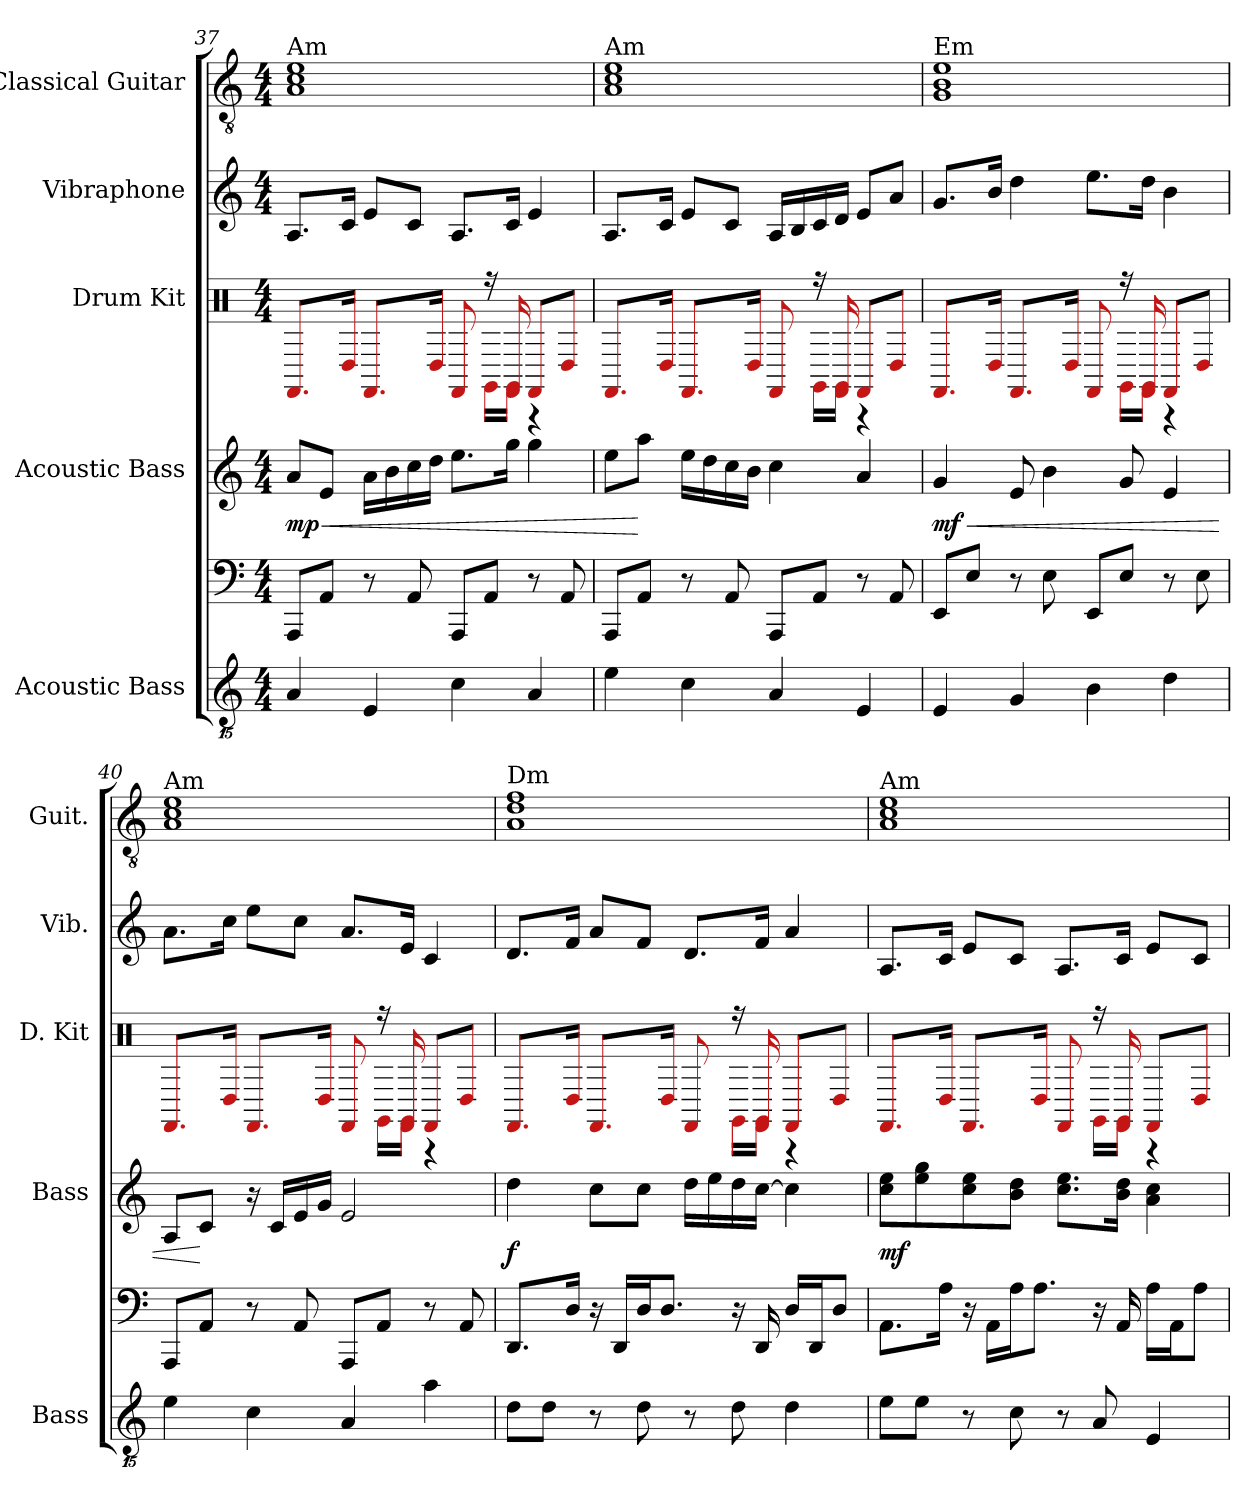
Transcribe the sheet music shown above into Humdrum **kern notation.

**kern	**kern	**kern	**dynam	**kern	**kern	**kern
*part5	*part5	*part4	*part4	*part3	*part2	*part1
*staff6	*staff5	*staff4	*staff4	*staff3	*staff2	*staff1
*I"Acoustic Bass	*	*I"Acoustic Bass	*	*I"Drum Kit	*I"Vibraphone	*I"Classical Guitar
*I'Bass	*	*I'Bass	*	*I'D. Kit	*I'Vib.	*I'Guit.
*clefGvv2	*clefF4	*clefG2	*	*clefX	*clefG2	*clefGv2
*ITrd7c12	*	*	*	*	*	*
*M4/4	*M4/4	*M4/4	*	*M4/4	*M4/4	*M4/4
=37	=37	=37	=37	=37	=37	=37
!	!	!	!	!	!	!LO:TX:t=Am
!	!	!	!LO:HP:b	!	!	!
*	*	*	*	*^	*	*
4AAA	8AAAL	8aL	< mp	8.FF/L	2ryy	8.AL	1A 1c 1e
.	8AAJ	8eJ	.	.	.	.	.
.	.	.	.	16D/Jk	.	16cJk	.
4EEE	8r	16aLL	.	8.FF/L	.	8eL	.
.	.	16b	.	.	.	.	.
.	8AA	16cc	.	.	.	8cJ	.
.	.	16ddJJ	.	16D/Jk	.	.	.
4CC	8AAAL	8.eeL	.	8FF/	8ryy	8.AL	.
.	8AAJ	.	.	16r	16GG#\LL	.	.
.	.	16ggJk	.	16FF/	16GG#\JJ	16cJk	.
4AAA	8r	4gg	.	8FF/L	4r	4e	.
.	8AA	.	.	8D/J	.	.	.
=38	=38	=38	=38	=38	=38	=38	=38
!	!	!	!	!	!	!	!LO:TX:t=Am
4EE	8AAAL	8eeL	.	8.FF/L	2ryy	8.AL	1A 1c 1e
.	8AAJ	8aaJ	[	.	.	.	.
.	.	.	.	16D/Jk	.	16cJk	.
4CC	8r	16eeLL	.	8.FF/L	.	8eL	.
.	.	16dd	.	.	.	.	.
.	8AA	16cc	.	.	.	8cJ	.
.	.	16bJJ	.	16D/Jk	.	.	.
4AAA	8AAAL	4cc	.	8FF/	8ryy	16ALL	.
.	.	.	.	.	.	16B	.
.	8AAJ	.	.	16r	16GG#\LL	16c	.
.	.	.	.	16FF/	16GG#\JJ	16dJJ	.
4EEE	8r	4a	.	8FF/L	4r	8eL	.
.	8AA	.	.	8D/J	.	8aJ	.
!!LO:LB:g=z
=39	=39	=39	=39	=39	=39	=39	=39
!	!	!	!	!	!	!	!LO:TX:t=Em
!	!	!	!LO:HP:b	!	!	!	!
4EEE	8EEL	4g	< mf	8.FF/L	2ryy	8.gL	1G 1B 1e
.	8EJ	.	.	.	.	.	.
.	.	.	.	16D/Jk	.	16bJk	.
4GGG	8r	8e	.	8.FF/L	.	4dd	.
.	8E	4b	.	.	.	.	.
.	.	.	.	16D/Jk	.	.	.
4BBB	8EEL	.	.	8FF/	8ryy	8.eeL	.
.	8EJ	8g	.	16r	16GG#\LL	.	.
.	.	.	.	16FF/	16GG#\JJ	16ddJk	.
4DD	8r	4e	.	8FF/L	4r	4b	.
.	8E	.	.	8D/J	.	.	.
=40	=40	=40	=40	=40	=40	=40	=40
!	!	!	!	!	!	!	!LO:TX:t=Am
4EE	8AAAL	8AL	.	8.FF/L	2ryy	8.aL	1A 1c 1e
.	8AAJ	8cJ	[	.	.	.	.
.	.	.	.	16D/Jk	.	16ccJk	.
4CC	8r	16r	.	8.FF/L	.	8eeL	.
.	.	16cLL	.	.	.	.	.
.	8AA	16e	.	.	.	8ccJ	.
.	.	16gJJ	.	16D/Jk	.	.	.
4AAA	8AAAL	2e	.	8FF/	8ryy	8.aL	.
.	8AAJ	.	.	16r	16GG#\LL	.	.
.	.	.	.	16FF/	16GG#\JJ	16eJk	.
4AA	8r	.	.	8FF/L	4r	4c	.
.	8AA	.	.	8D/J	.	.	.
=41	=41	=41	=41	=41	=41	=41	=41
!	!	!	!	!	!	!	!LO:TX:t=Dm
8DDL	8.DDL	4dd	f	8.FF/L	2ryy	8.dL	1A 1d 1f
8DDJ	.	.	.	.	.	.	.
.	16DJk	.	.	16D/Jk	.	16fJk	.
8r	16r	8ccL	.	8.FF/L	.	8aL	.
.	16DDLL	.	.	.	.	.	.
8DD	16DJ	8ccJ	.	.	.	8fJ	.
.	8.DJ	.	.	16D/Jk	.	.	.
8r	.	16ddLL	.	8FF/	8ryy	8.dL	.
.	.	16ee	.	.	.	.	.
8DD	16r	16dd	.	16r	16GG#\LL	.	.
.	16DD	[16ccJJ	.	16FF/	16GG#\JJ	16fJk	.
4DD	16DLL	4cc]	.	8FF/L	4r	4a	.
.	16DDJ	.	.	.	.	.	.
.	8DJ	.	.	8D/J	.	.	.
!!LO:PB:g=z
=42	=42	=42	=42	=42	=42	=42	=42
!	!	!	!	!	!	!	!LO:TX:t=Am
8EEL	8.AAL	8cc 8eeL	mf	8.FF/L	2ryy	8.AL	1A 1c 1e
8EEJ	.	8ee 8gg	.	.	.	.	.
.	16AJk	.	.	16D/Jk	.	16cJk	.
8r	16r	8cc 8ee	.	8.FF/L	.	8eL	.
.	16AALL	.	.	.	.	.	.
8CC	16AJ	8b 8ddJ	.	.	.	8cJ	.
.	8.AJ	.	.	16D/Jk	.	.	.
8r	.	8.cc 8.eeL	.	8FF/	8ryy	8.AL	.
8AAA	16r	.	.	16r	16GG#\LL	.	.
.	16AA	16b 16ddJk	.	16FF/	16GG#\JJ	16cJk	.
4EEE	16ALL	4a 4cc	.	8FF/L	4r	8eL	.
.	16AAJ	.	.	.	.	.	.
.	8AJ	.	.	8D/J	.	8cJ	.
*	*	*	*	*v	*v	*	*
=	=	=	=	=	=	=
*-	*-	*-	*-	*-	*-	*-
